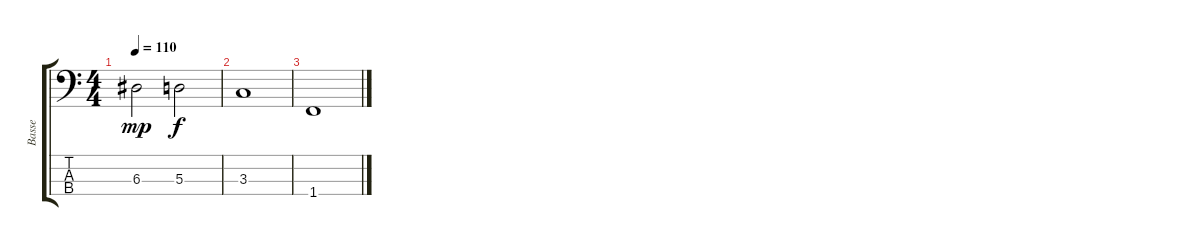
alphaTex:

\track ("Basse" "Basse") {instrument electricbassfinger}
\staff {score tabs}
\tuning (G2 D2 A1 E1) {hide}
\ts (4 4)
\tempo 110
\clef f4
\ks c
6.3.2{dy mp} 5.3.2{dy f} |
3.3.1 |
1.4.1
